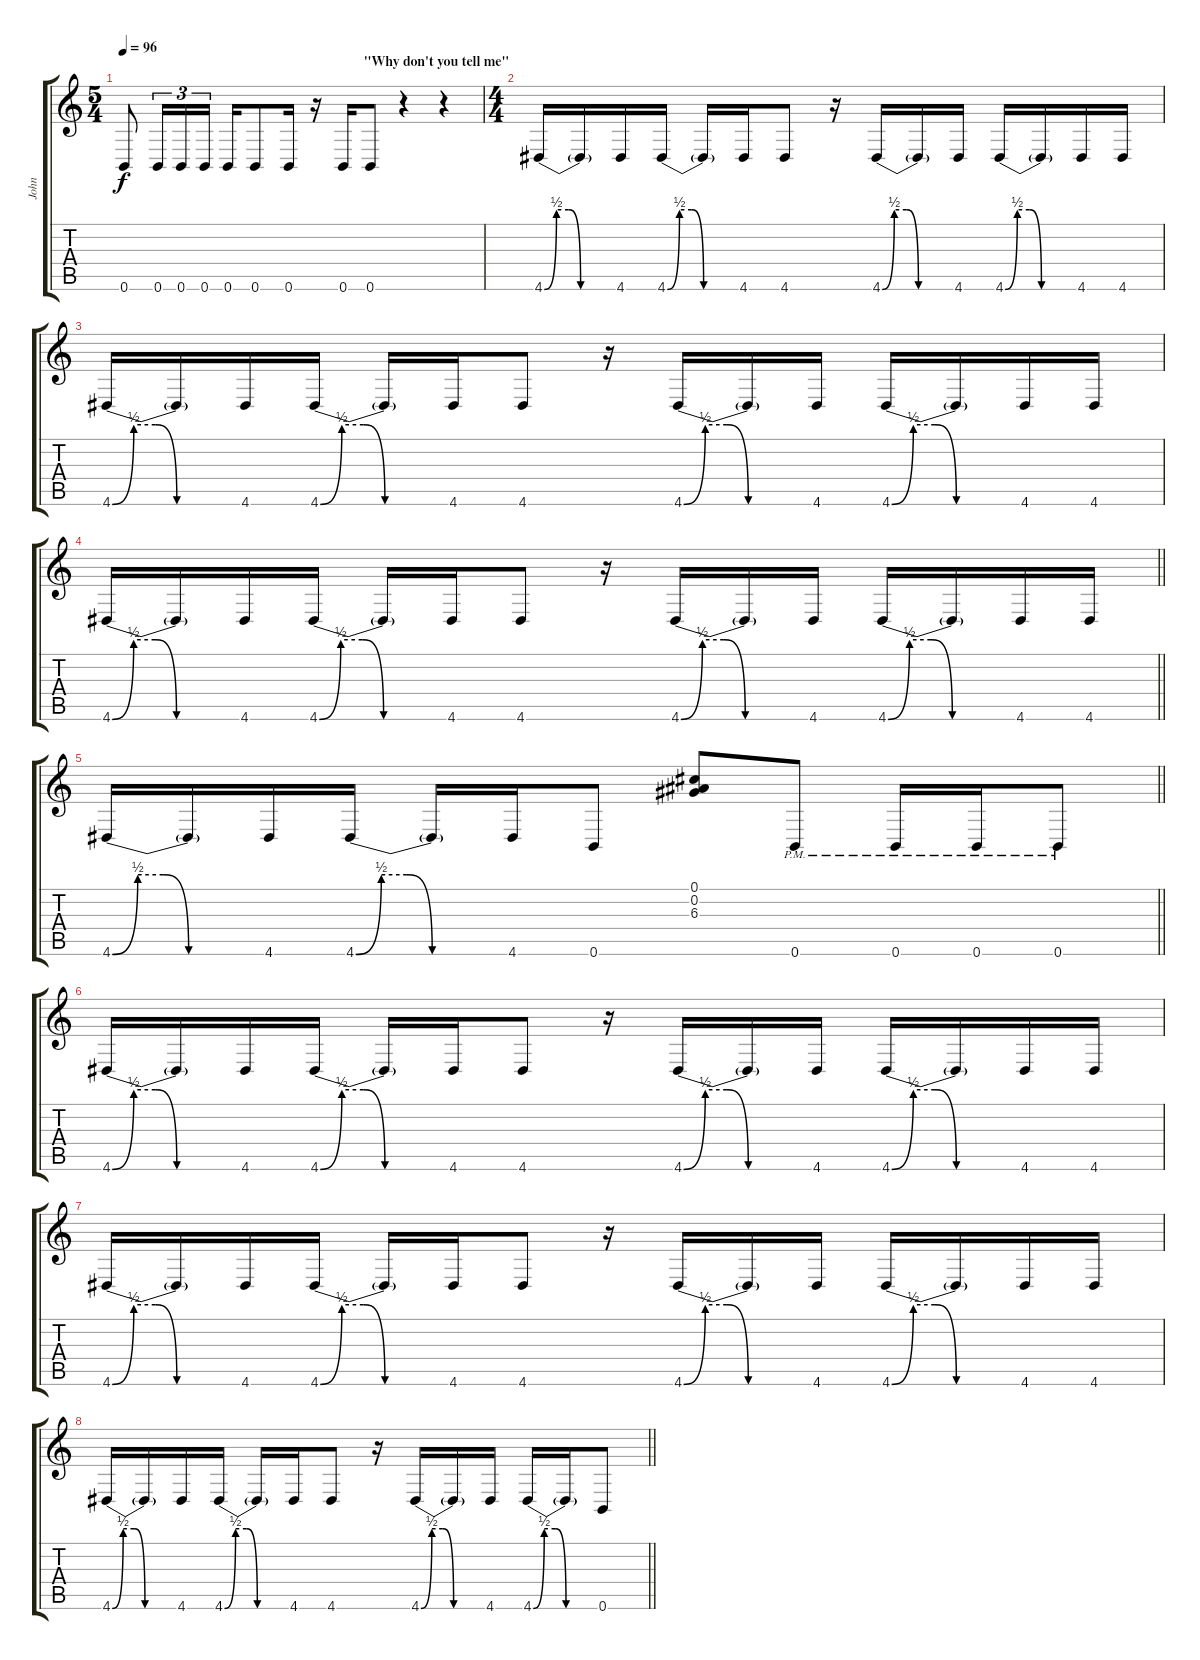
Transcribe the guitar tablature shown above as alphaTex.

\track ("John" "John") {instrument distortionguitar}
\staff {score tabs}
\tuning (Db4 Ab3 E3 B2 Gb2 B1) {hide}
\ts (5 4)
\section ("" "                                                                      \"Why don't you tell me\"")
\tempo 96
\clef g2
\ks c
0.6.8{dy f} 0.6.16{tu (3 2)} 0.6.16{tu (3 2)} 0.6.16{tu (3 2)} 0.6.16 0.6.8 0.6.16 r.16 0.6.16 0.6.8 r.4 r.4 |
\ts (4 4)
4.6{be (custom 0 0 10 2 20 2 30 0 60 0)}.16 4.6{t}.16 4.6.16 4.6{be (custom 0 0 10 2 20 2 30 0 60 0)}.16 4.6{t}.16 4.6.16 4.6.8 r.16 4.6{be (custom 0 0 10 2 20 2 30 0 60 0)}.16 4.6{t}.16 4.6.16 4.6{be (custom 0 0 10 2 20 2 30 0 60 0)}.16 4.6{t}.16 4.6.16 4.6.16 |
4.6{be (custom 0 0 10 2 20 2 30 0 60 0)}.16 4.6{t}.16 4.6.16 4.6{be (custom 0 0 10 2 20 2 30 0 60 0)}.16 4.6{t}.16 4.6.16 4.6.8 r.16 4.6{be (custom 0 0 10 2 20 2 30 0 60 0)}.16 4.6{t}.16 4.6.16 4.6{be (custom 0 0 10 2 20 2 30 0 60 0)}.16 4.6{t}.16 4.6.16 4.6.16 |
\barLineRight lightlight
4.6{be (custom 0 0 10 2 20 2 30 0 60 0)}.16 4.6{t}.16 4.6.16 4.6{be (custom 0 0 10 2 20 2 30 0 60 0)}.16 4.6{t}.16 4.6.16 4.6.8 r.16 4.6{be (custom 0 0 10 2 20 2 30 0 60 0)}.16 4.6{t}.16 4.6.16 4.6{be (custom 0 0 10 2 20 2 30 0 60 0)}.16 4.6{t}.16 4.6.16 4.6.16 |
\barLineRight lightlight
4.6{be (custom 0 0 10 2 20 2 30 0 60 0)}.16 4.6{t}.16 4.6.16 4.6{be (custom 0 0 10 2 20 2 30 0 60 0)}.16 4.6{t}.16 4.6.16 0.6.8 (0.1 0.2 6.3).8 0.6{pm}.8 0.6{pm}.16 0.6{pm}.16 0.6{pm}.8 |
4.6{be (custom 0 0 10 2 20 2 30 0 60 0)}.16 4.6{t}.16 4.6.16 4.6{be (custom 0 0 10 2 20 2 30 0 60 0)}.16 4.6{t}.16 4.6.16 4.6.8 r.16 4.6{be (custom 0 0 10 2 20 2 30 0 60 0)}.16 4.6{t}.16 4.6.16 4.6{be (custom 0 0 10 2 20 2 30 0 60 0)}.16 4.6{t}.16 4.6.16 4.6.16 |
4.6{be (custom 0 0 10 2 20 2 30 0 60 0)}.16 4.6{t}.16 4.6.16 4.6{be (custom 0 0 10 2 20 2 30 0 60 0)}.16 4.6{t}.16 4.6.16 4.6.8 r.16 4.6{be (custom 0 0 10 2 20 2 30 0 60 0)}.16 4.6{t}.16 4.6.16 4.6{be (custom 0 0 10 2 20 2 30 0 60 0)}.16 4.6{t}.16 4.6.16 4.6.16 |
\barLineRight lightlight
4.6{be (custom 0 0 10 2 20 2 30 0 60 0)}.16 4.6{t}.16 4.6.16 4.6{be (custom 0 0 10 2 20 2 30 0 60 0)}.16 4.6{t}.16 4.6.16 4.6.8 r.16 4.6{be (custom 0 0 10 2 20 2 30 0 60 0)}.16 4.6{t}.16 4.6.16 4.6{be (custom 0 0 10 2 20 2 30 0 60 0)}.16 4.6{t}.16 0.6.8
